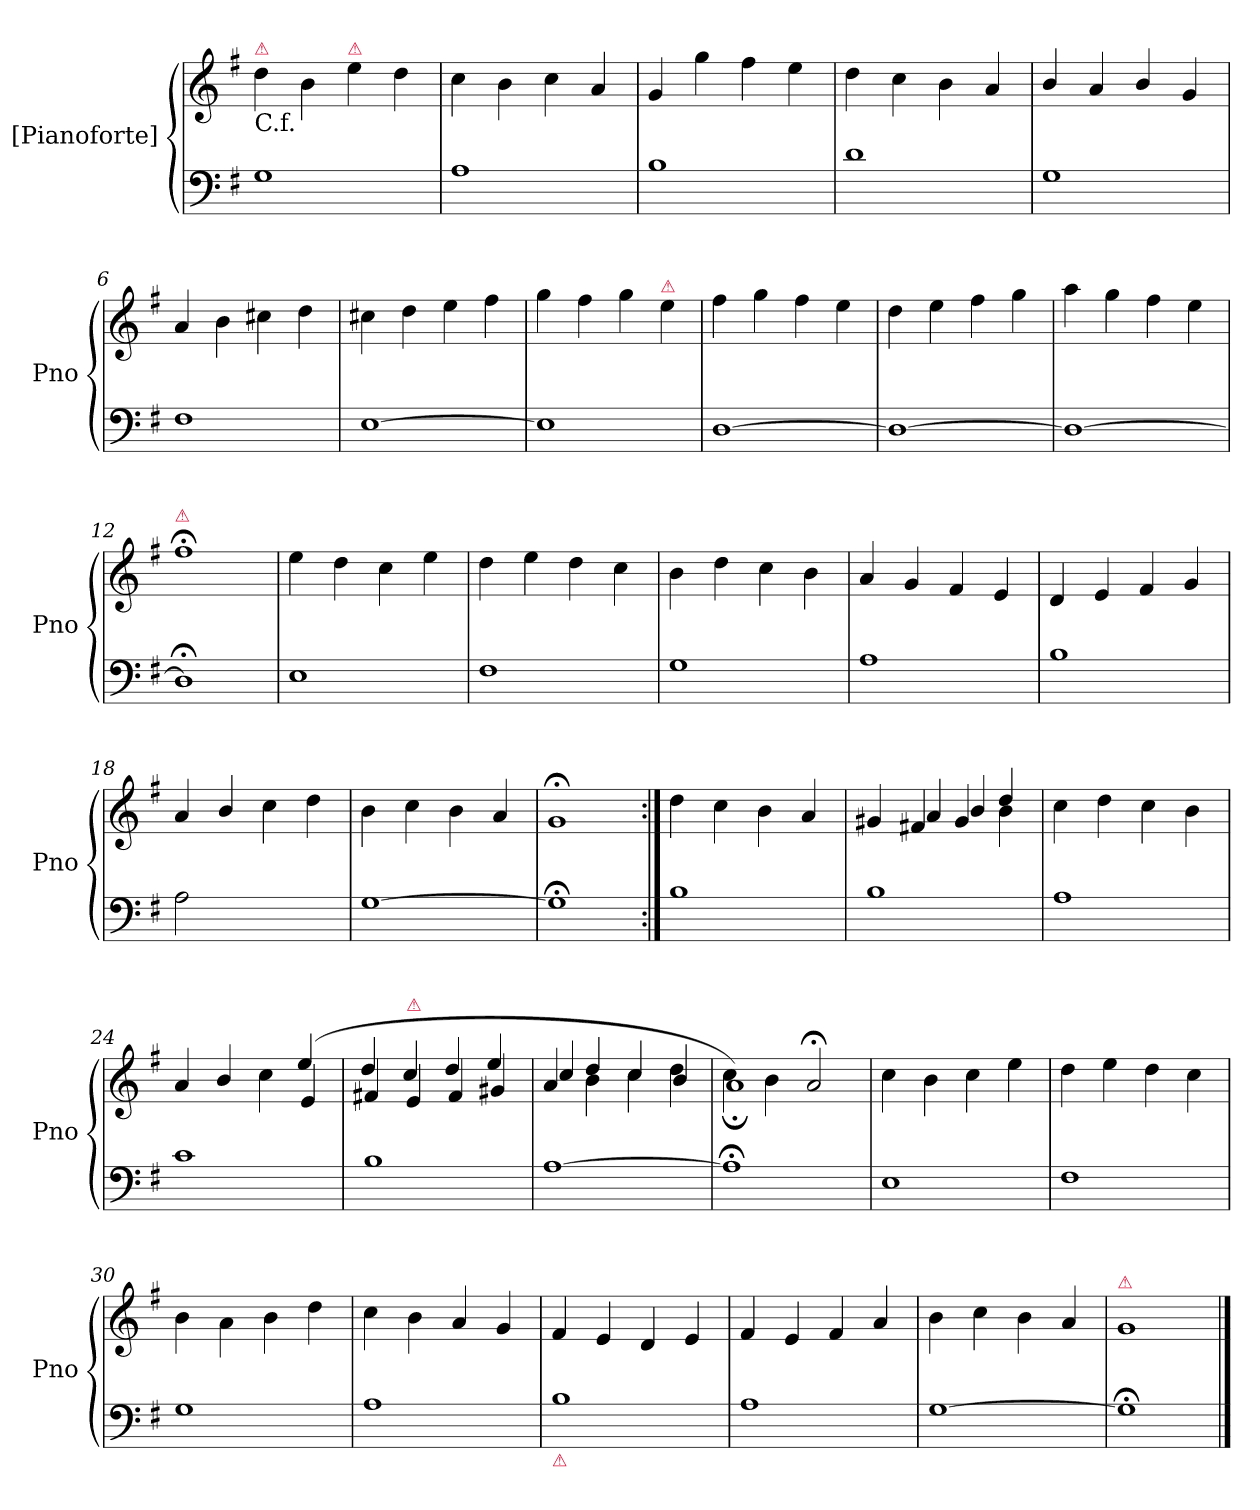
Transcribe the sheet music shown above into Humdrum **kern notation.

**kern	**kern
*part2	*part1
*staff2	*staff1
*I"[Pianoforte]	*I"[Pianoforte]
*I'Pno	*I'Pno
*clefF4	*clefG2
*k[f#]	*k[f#]
*G:	*G:
=1	=1
!	!LO:TX:a:color=crimson:t=⚠
!	!LO:TX:b:t=C.f.
1G	4dd\
.	4b\
!	!LO:TX:a:color=crimson:t=⚠
.	4ee\
.	4dd\
=2	=2
1A	4cc\
.	4b\
.	4cc\
.	4a/
=3	=3
1B	4g/
.	4gg\
.	4ff#\
.	4ee\
=4	=4
1d	4dd\
.	4cc\
.	4b\
.	4a/
=5	=5
1G	4b/
.	4a/
.	4b/
.	4g/
=6	=6
1F#	4a/
.	4b\
.	4cc#X\
.	4dd\
=7	=7
[1E	4cc#X\
.	4dd\
.	4ee\
.	4ff#\
=8	=8
1E]	4gg\
.	4ff#\
.	4gg\
!	!LO:TX:a:color=crimson:t=⚠
.	4ee\
=9	=9
[1D	4ff#\
.	4gg\
.	4ff#\
.	4ee\
=10	=10
1D_	4dd\
.	4ee\
.	4ff#\
.	4gg\
=11	=11
1D_	4aa\
.	4gg\
.	4ff#\
.	4ee\
=12	=12
!	!LO:TX:a:color=crimson:t=⚠
1D;<]	1ff#;<
=13	=13
1E	4ee\
.	4dd\
.	4cc\
.	4ee\
=14	=14
1F#	4dd\
.	4ee\
.	4dd\
.	4cc\
=15	=15
1G	4b\
.	4dd\
.	4cc\
.	4b\
=16	=16
1A	4a/
.	4g/
.	4f#/
.	4e/
=17	=17
1B	4d/
.	4e/
.	4f#/
.	4g/
=18	=18
!LO:N:vis=2	!
1A	4a/
.	4b/
.	4cc\
.	4dd\
=19	=19
[1G	4b\
.	4cc\
.	4b\
.	4a/
=20	=20
1G;<]	1g;<
=21:|!	=21:|!
1B	4dd\
.	4cc\
.	4b\
.	4a/
=22	=22
*	*^
1B	4g#X/	4ryy
.	4f#X/	4a/
.	4g#/	4b/
.	4b\	4dd/
*	*v	*v
=23	=23
1A	4cc\
.	4dd\
.	4cc\
.	4b\
=24	=24
*	*^
1c	4a/	4ryy
.	4b/	4ryy
.	4cc\	4ryy
.	4e/	(4ee/
=25	=25	=25
1B	4f#X/	4dd/
!	!LO:TX:a:color=crimson:t=⚠	!
.	4e/	4cc/
.	4f#/	4dd/
.	4g#X/	4ee/
=26	=26	=26
[1A	4a/	4cc/
.	4b\	4dd/
.	4cc\	4cc/
.	4dd\	4b/
=27	=27	=27
1A;<]	4cc\	1a;<)
.	4b\	.
.	2a;</	.
*	*v	*v
=28	=28
1E	4cc\
.	4b\
.	4cc\
.	4ee\
=29	=29
1F#	4dd\
.	4ee\
.	4dd\
.	4cc\
=30	=30
1G	4b\
.	4a\
.	4b\
.	4dd\
=31	=31
1A	4cc\
.	4b\
.	4a/
.	4g/
=32	=32
!LO:TX:b:color=crimson:t=⚠	!
1B	4f#/
.	4e/
.	4d/
.	4e/
=33	=33
1A	4f#/
.	4e/
.	4f#/
.	4a/
=34	=34
[1G	4b\
.	4cc\
.	4b\
.	4a/
=35	=35
!	!LO:TX:a:color=crimson:t=⚠
1G;<]	1g
==	==
*-	*-
